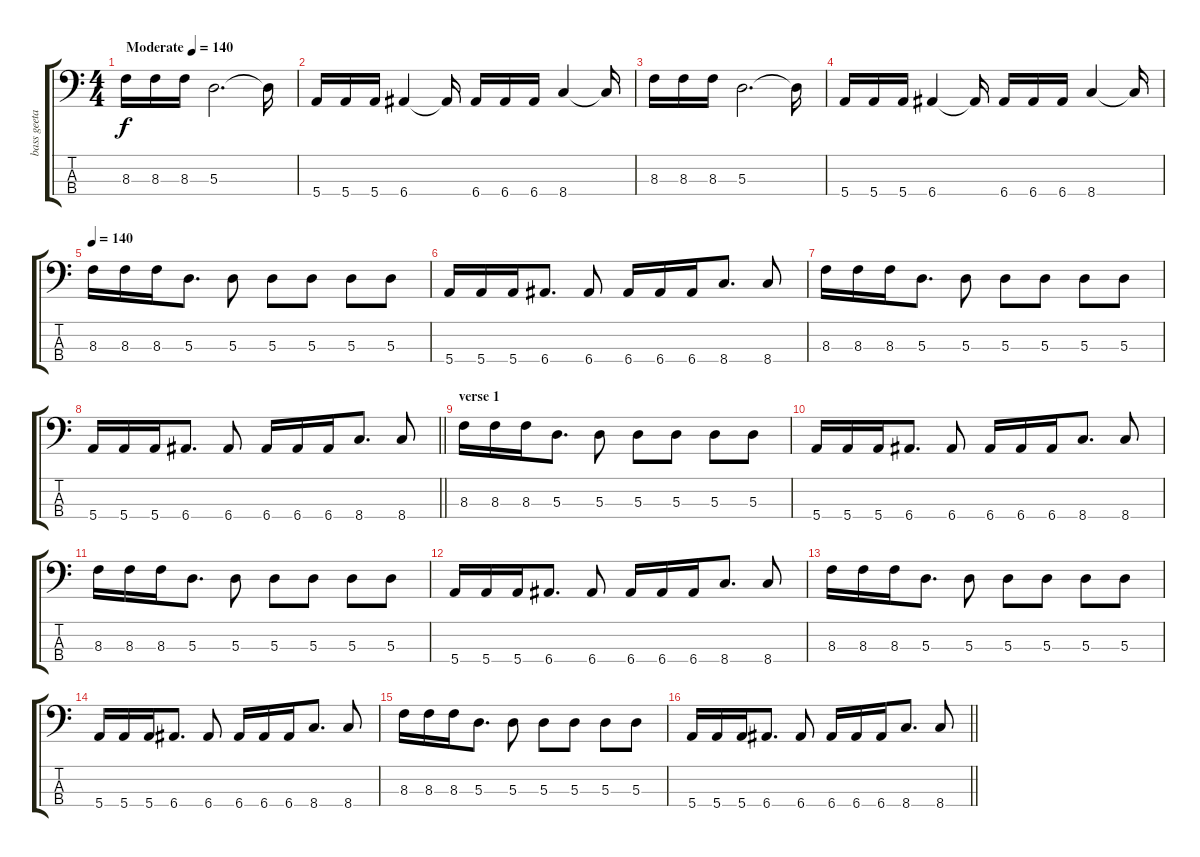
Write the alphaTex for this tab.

\track ("bass geetar" "bass geeta") {instrument electricbasspick}
\staff {score tabs}
\tuning (G2 D2 A1 E1) {hide}
\ts (4 4)
\tempo (140 "Moderate")
\tempo 130
\tempo (140 "Moderate")
\clef f4
\ks c
8.3.16{dy f instrument electricbasspick} 8.3.16 8.3.16 5.3.2{d} 5.3{t}.16 |
5.4.16 5.4.16 5.4.16 6.4.4 6.4{t}.16 6.4.16 6.4.16 6.4.16 8.4.4 8.4{t}.16 |
8.3.16 8.3.16 8.3.16 5.3.2{d} 5.3{t}.16 |
5.4.16 5.4.16 5.4.16 6.4.4 6.4{t}.16 6.4.16 6.4.16 6.4.16 8.4.4 8.4{t}.16 |
\tempo 140
8.3.16 8.3.16 8.3.16 5.3.8{d} 5.3.8 5.3.8 5.3.8 5.3.8 5.3.8 |
5.4.16 5.4.16 5.4.16 6.4.8{d} 6.4.8 6.4.16 6.4.16 6.4.16 8.4.8{d} 8.4.8 |
8.3.16 8.3.16 8.3.16 5.3.8{d} 5.3.8 5.3.8 5.3.8 5.3.8 5.3.8 |
\barLineRight lightlight
5.4.16 5.4.16 5.4.16 6.4.8{d} 6.4.8 6.4.16 6.4.16 6.4.16 8.4.8{d} 8.4.8 |
\section ("" "verse 1")
8.3.16 8.3.16 8.3.16 5.3.8{d} 5.3.8 5.3.8 5.3.8 5.3.8 5.3.8 |
5.4.16 5.4.16 5.4.16 6.4.8{d} 6.4.8 6.4.16 6.4.16 6.4.16 8.4.8{d} 8.4.8 |
8.3.16 8.3.16 8.3.16 5.3.8{d} 5.3.8 5.3.8 5.3.8 5.3.8 5.3.8 |
5.4.16 5.4.16 5.4.16 6.4.8{d} 6.4.8 6.4.16 6.4.16 6.4.16 8.4.8{d} 8.4.8 |
8.3.16 8.3.16 8.3.16 5.3.8{d} 5.3.8 5.3.8 5.3.8 5.3.8 5.3.8 |
5.4.16 5.4.16 5.4.16 6.4.8{d} 6.4.8 6.4.16 6.4.16 6.4.16 8.4.8{d} 8.4.8 |
8.3.16 8.3.16 8.3.16 5.3.8{d} 5.3.8 5.3.8 5.3.8 5.3.8 5.3.8 |
\barLineRight lightlight
5.4.16 5.4.16 5.4.16 6.4.8{d} 6.4.8 6.4.16 6.4.16 6.4.16 8.4.8{d} 8.4.8
